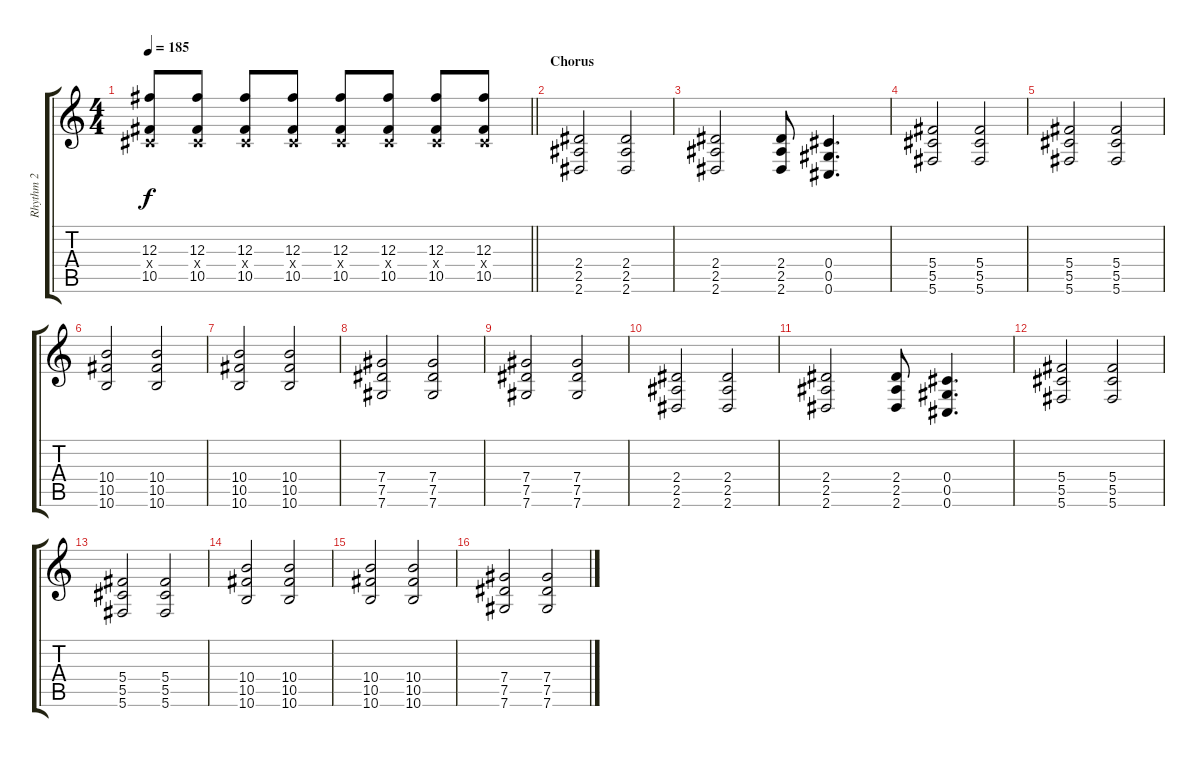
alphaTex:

\track ("Rhythm 2" "Rhythm 2") {instrument overdrivenguitar}
\staff {score tabs}
\tuning (Eb4 Bb3 Gb3 Db3 Ab2 Db2) {hide}
\ts (4 4)
\tempo 185
\clef g2
\barLineRight lightlight
\ks c
(12.3 0.4{x} 10.5).8{dy f} (12.3 0.4{x} 10.5).8 (12.3 0.4{x} 10.5).8 (12.3 0.4{x} 10.5).8 (12.3 0.4{x} 10.5).8 (12.3 0.4{x} 10.5).8 (12.3 0.4{x} 10.5).8 (12.3 0.4{x} 10.5).8 |
\section ("" "Chorus")
(2.4 2.5 2.6).2 (2.4 2.5 2.6).2 |
(2.4 2.5 2.6).2 (2.4 2.5 2.6).8 (0.4 0.5 0.6).4{d} |
(5.4 5.5 5.6).2 (5.4 5.5 5.6).2 |
(5.4 5.5 5.6).2 (5.4 5.5 5.6).2 |
(10.4 10.5 10.6).2 (10.4 10.5 10.6).2 |
(10.4 10.5 10.6).2 (10.4 10.5 10.6).2 |
(7.4 7.5 7.6).2 (7.4 7.5 7.6).2 |
(7.4 7.5 7.6).2 (7.4 7.5 7.6).2 |
(2.4 2.5 2.6).2 (2.4 2.5 2.6).2 |
(2.4 2.5 2.6).2 (2.4 2.5 2.6).8 (0.4 0.5 0.6).4{d} |
(5.4 5.5 5.6).2 (5.4 5.5 5.6).2 |
(5.4 5.5 5.6).2 (5.4 5.5 5.6).2 |
(10.4 10.5 10.6).2 (10.4 10.5 10.6).2 |
(10.4 10.5 10.6).2 (10.4 10.5 10.6).2 |
(7.4 7.5 7.6).2 (7.4 7.5 7.6).2
